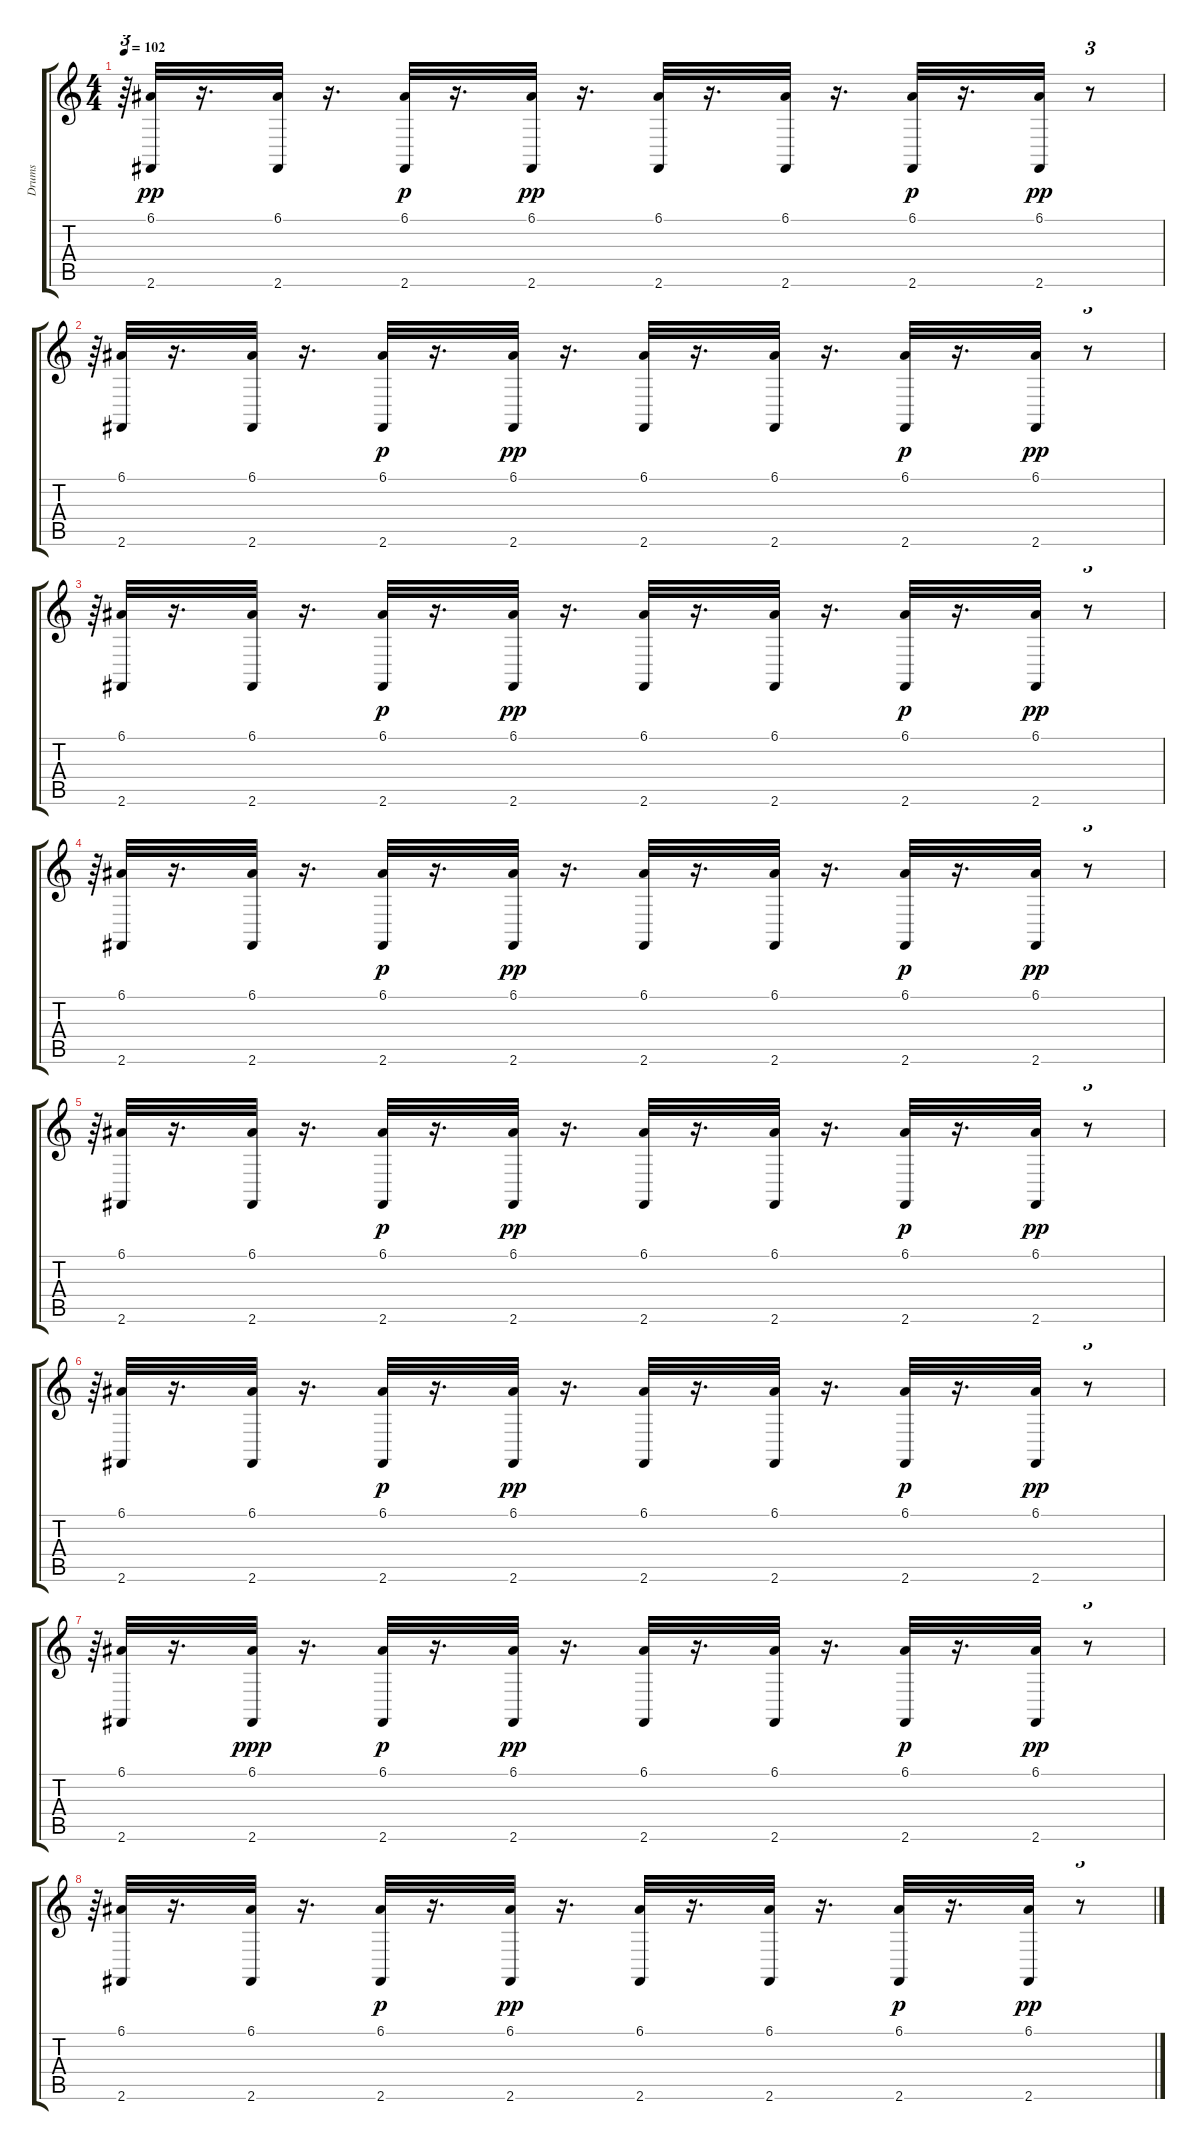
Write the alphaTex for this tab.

\track ("Drums" "Drums") {instrument synthdrum}
\staff {score tabs}
\tuning (E4 B3 G3 D3 A2 E2) {hide}
\ts (4 4)
\tempo 102
\clef g2
\ks c
r.64{tu (3 2) dy pp} (6.1 2.6).32 r.16{d} (6.1 2.6).32 r.16{d} (6.1 2.6).32{dy p} r.16{d} (6.1 2.6).32{dy pp} r.16{d} (6.1 2.6).32 r.16{d} (6.1 2.6).32 r.16{d} (6.1 2.6).32{dy p} r.16{d} (6.1 2.6).32{dy pp} r.8{tu (3 2)} |
r.64{tu (3 2)} (6.1 2.6).32 r.16{d} (6.1 2.6).32 r.16{d} (6.1 2.6).32{dy p} r.16{d} (6.1 2.6).32{dy pp} r.16{d} (6.1 2.6).32 r.16{d} (6.1 2.6).32 r.16{d} (6.1 2.6).32{dy p} r.16{d} (6.1 2.6).32{dy pp} r.8{tu (3 2)} |
r.64{tu (3 2)} (6.1 2.6).32 r.16{d} (6.1 2.6).32 r.16{d} (6.1 2.6).32{dy p} r.16{d} (6.1 2.6).32{dy pp} r.16{d} (6.1 2.6).32 r.16{d} (6.1 2.6).32 r.16{d} (6.1 2.6).32{dy p} r.16{d} (6.1 2.6).32{dy pp} r.8{tu (3 2)} |
r.64{tu (3 2)} (6.1 2.6).32 r.16{d} (6.1 2.6).32 r.16{d} (6.1 2.6).32{dy p} r.16{d} (6.1 2.6).32{dy pp} r.16{d} (6.1 2.6).32 r.16{d} (6.1 2.6).32 r.16{d} (6.1 2.6).32{dy p} r.16{d} (6.1 2.6).32{dy pp} r.8{tu (3 2)} |
r.64{tu (3 2)} (6.1 2.6).32 r.16{d} (6.1 2.6).32 r.16{d} (6.1 2.6).32{dy p} r.16{d} (6.1 2.6).32{dy pp} r.16{d} (6.1 2.6).32 r.16{d} (6.1 2.6).32 r.16{d} (6.1 2.6).32{dy p} r.16{d} (6.1 2.6).32{dy pp} r.8{tu (3 2)} |
r.64{tu (3 2)} (6.1 2.6).32 r.16{d} (6.1 2.6).32 r.16{d} (6.1 2.6).32{dy p} r.16{d} (6.1 2.6).32{dy pp} r.16{d} (6.1 2.6).32 r.16{d} (6.1 2.6).32 r.16{d} (6.1 2.6).32{dy p} r.16{d} (6.1 2.6).32{dy pp} r.8{tu (3 2)} |
r.64{tu (3 2)} (6.1 2.6).32 r.16{d} (6.1 2.6).32{dy ppp} r.16{d} (6.1 2.6).32{dy p} r.16{d} (6.1 2.6).32{dy pp} r.16{d} (6.1 2.6).32 r.16{d} (6.1 2.6).32 r.16{d} (6.1 2.6).32{dy p} r.16{d} (6.1 2.6).32{dy pp} r.8{tu (3 2)} |
r.64{tu (3 2)} (6.1 2.6).32 r.16{d} (6.1 2.6).32 r.16{d} (6.1 2.6).32{dy p} r.16{d} (6.1 2.6).32{dy pp} r.16{d} (6.1 2.6).32 r.16{d} (6.1 2.6).32 r.16{d} (6.1 2.6).32{dy p} r.16{d} (6.1 2.6).32{dy pp} r.8{tu (3 2)}
